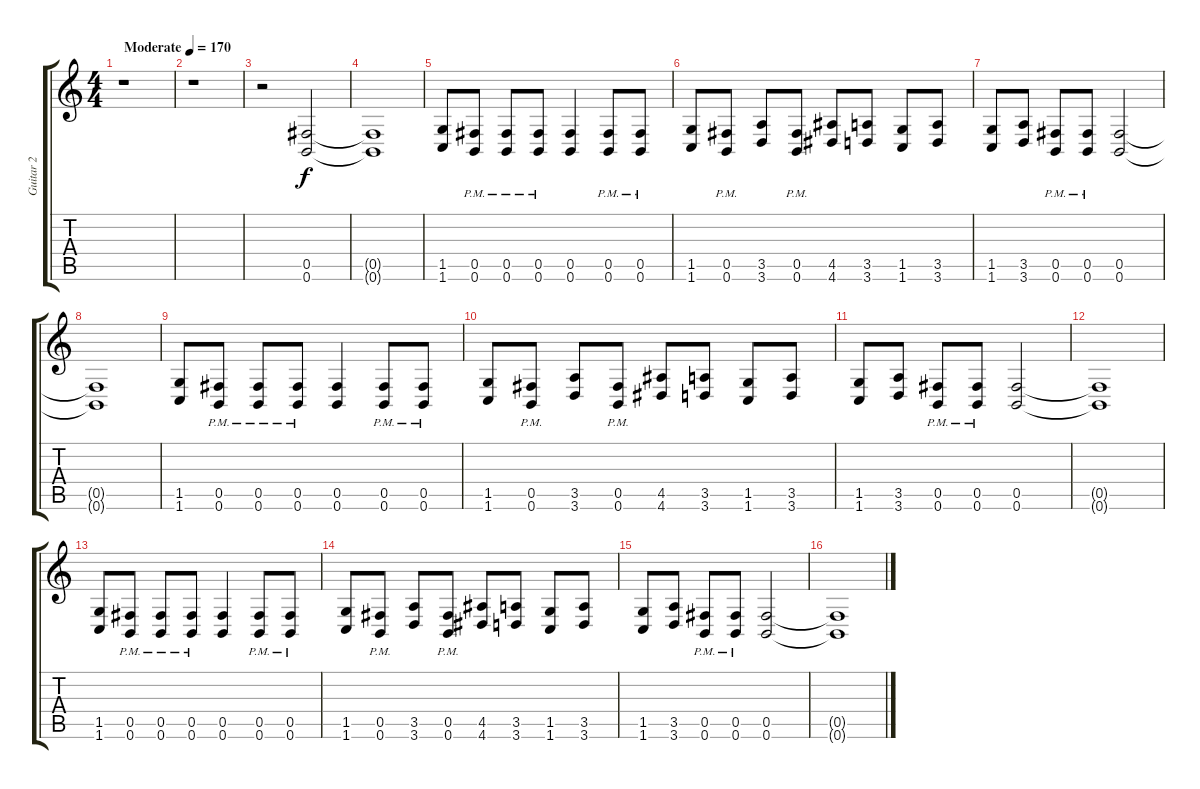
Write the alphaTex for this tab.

\track ("Guitar 2" "Guitar 2") {instrument distortionguitar}
\staff {score tabs}
\tuning (Db4 Ab3 E3 B2 Gb2 B1) {hide}
\ts (4 4)
\tempo (170 "Moderate")
\clef g2
\ks c
r.1{dy f instrument distortionguitar} |
r.1 |
r.2 (0.5 0.6).2 |
(0.5{t} 0.6{t}).1 |
(1.5 1.6).8 (0.5{pm} 0.6{pm}).8 (0.5{pm} 0.6{pm}).8 (0.5{pm} 0.6{pm}).8 (0.5 0.6).4 (0.5{pm} 0.6{pm}).8 (0.5{pm} 0.6{pm}).8 |
(1.5 1.6).8 (0.5{pm} 0.6{pm}).8 (3.5 3.6).8 (0.5{pm} 0.6{pm}).8 (4.5 4.6).8 (3.5 3.6).8 (1.5 1.6).8 (3.5 3.6).8 |
(1.5 1.6).8 (3.5 3.6).8 (0.5{pm} 0.6{pm}).8 (0.5{pm} 0.6{pm}).8 (0.5 0.6).2 |
(0.5{t} 0.6{t}).1 |
(1.5 1.6).8 (0.5{pm} 0.6{pm}).8 (0.5{pm} 0.6{pm}).8 (0.5{pm} 0.6{pm}).8 (0.5 0.6).4 (0.5{pm} 0.6{pm}).8 (0.5{pm} 0.6{pm}).8 |
(1.5 1.6).8 (0.5{pm} 0.6{pm}).8 (3.5 3.6).8 (0.5{pm} 0.6{pm}).8 (4.5 4.6).8 (3.5 3.6).8 (1.5 1.6).8 (3.5 3.6).8 |
(1.5 1.6).8 (3.5 3.6).8 (0.5{pm} 0.6{pm}).8 (0.5{pm} 0.6{pm}).8 (0.5 0.6).2 |
(0.5{t} 0.6{t}).1 |
(1.5 1.6).8 (0.5{pm} 0.6{pm}).8 (0.5{pm} 0.6{pm}).8 (0.5{pm} 0.6{pm}).8 (0.5 0.6).4 (0.5{pm} 0.6{pm}).8 (0.5{pm} 0.6{pm}).8 |
(1.5 1.6).8 (0.5{pm} 0.6{pm}).8 (3.5 3.6).8 (0.5{pm} 0.6{pm}).8 (4.5 4.6).8 (3.5 3.6).8 (1.5 1.6).8 (3.5 3.6).8 |
(1.5 1.6).8 (3.5 3.6).8 (0.5{pm} 0.6{pm}).8 (0.5{pm} 0.6{pm}).8 (0.5 0.6).2 |
(0.5{t} 0.6{t}).1
